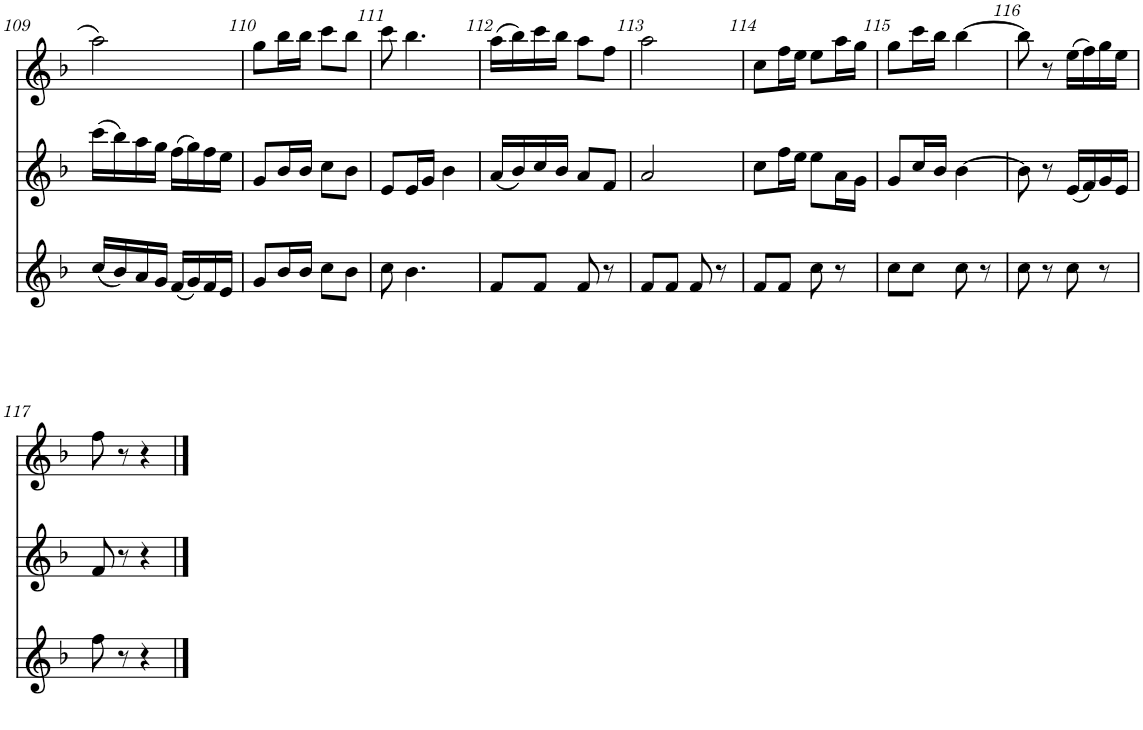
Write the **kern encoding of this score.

**kern	**kern	**kern
*part3	*part2	*part1
*staff3	*staff2	*staff1
*I"Gralla 3	*I"Gralla 2	*I"Gralla 1
!!LO:PB:g=z
*clefG2	*clefG2	*clefG2
*k[b-]	*k[b-]	*k[b-]
*F:	*F:	*F:
*M2/4	*M2/4	*M2/4
=109	=109	=109
(<16cc/LL	(>16ccc\LL	2aa\
16b-/)	16bb-\)	.
16a/	16aa\	.
16g/JJ	16gg\JJ	.
(16f/LL	(>16ff\LL	.
16g/)	16gg\)	.
16f/	16ff\	.
16e/JJ	16ee\JJ	.
=110	=110	=110
8g/L	8g/L	8gg\L
16b-/L	16b-/L	16bb-\L
16b-/JJ	16b-/JJ	16bb-\JJ
8cc\L	8cc\L	8ccc\L
8b-\J	8b-\J	8bb-\J
=111	=111	=111
8cc\	8e/L	8ccc\
4.b-\	16e/L	4.bb-\
.	16g/JJ	.
.	4b-\	.
=112	=112	=112
8f/L	(<16a/LL	(>16aa\LL
.	16b-/)	16bb-\)
8f/J	16cc/	16ccc\
.	16b-/JJ	16bb-\JJ
8f/	8a/L	8aa\L
8r	8f/J	8ff\J
=113	=113	=113
8f/L	2a/	2aa\
8f/J	.	.
8f/	.	.
8r	.	.
=114	=114	=114
8f/L	8cc\L	8cc\L
8f/J	16ff\L	16ff\L
.	16ee\JJ	16ee\JJ
8cc\	8ee\L	8ee\L
8r	16a\L	16aa\L
.	16g\JJ	16gg\JJ
=115	=115	=115
8cc\L	8g/L	8gg\L
8cc\J	16cc/L	16ccc\L
.	16b-/JJ	16bb-\JJ
8cc\	[>4b-\	[>4bb-\
8r	.	.
=116	=116	=116
8cc\	8b-\]	8bb-\]
8r	8r	8r
8cc\	(16e/LL	(>16ee\LL
.	16f/)	16ff\)
8r	16g/	16gg\
.	16e/JJ	16ee\JJ
!!LO:LB:g=z
=117	=117	=117
8ff\	8f/	8ff\
8r	8r	8r
4r	4r	4r
==	==	==
*-	*-	*-
